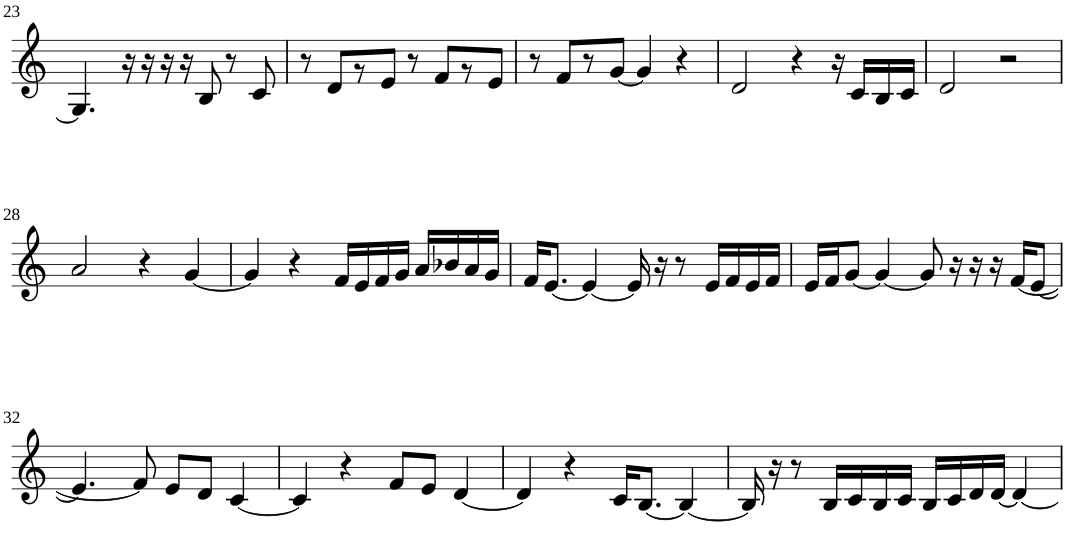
**kern
*part1
*staff1
*I"Violin
!!LO:PB:g=z
*clefG2
*k[]
*M4/4
=23
4.G/]
16r
16r
16r
16r
8B/
8r
8c/
=24
8r
8d/L
8r
8e/J
8r
8f/L
8r
8e/J
=25
8r
8f/L
8r
[8g/J
4g/]
4r
=26
2d/
4r
16r
16c/LL
16B/
16c/JJ
=27
2d/
2r
!!LO:LB:g=z
=28
2a/
4r
[4g/
=29
4g/]
4r
16f/LL
16e/
16f/
16g/JJ
16a/LL
16b-X/
16a/
16g/JJ
=30
16f/KL
[8.e/J
4e/_
16e/]
16r
8r
16e/LL
16f/
16e/
16f/JJ
=31
16e/LL
16f/J
[8g/J
4g/_
8g/]
16r
16r
16r
[16f/KL
[8e/J
!!LO:LB:g=z
=32
4.e/]
8f/]
8e/L
8d/J
[4c/
=33
4c/]
4r
8f/L
8e/J
[4d/
=34
4d/]
4r
16c/KL
[8.B/J
4B/_
=35
16B/]
16r
8r
16B/LL
16c/
16B/
16c/JJ
16B/LL
16c/
16d/
[16d/JJ
4d/_
=
*-
